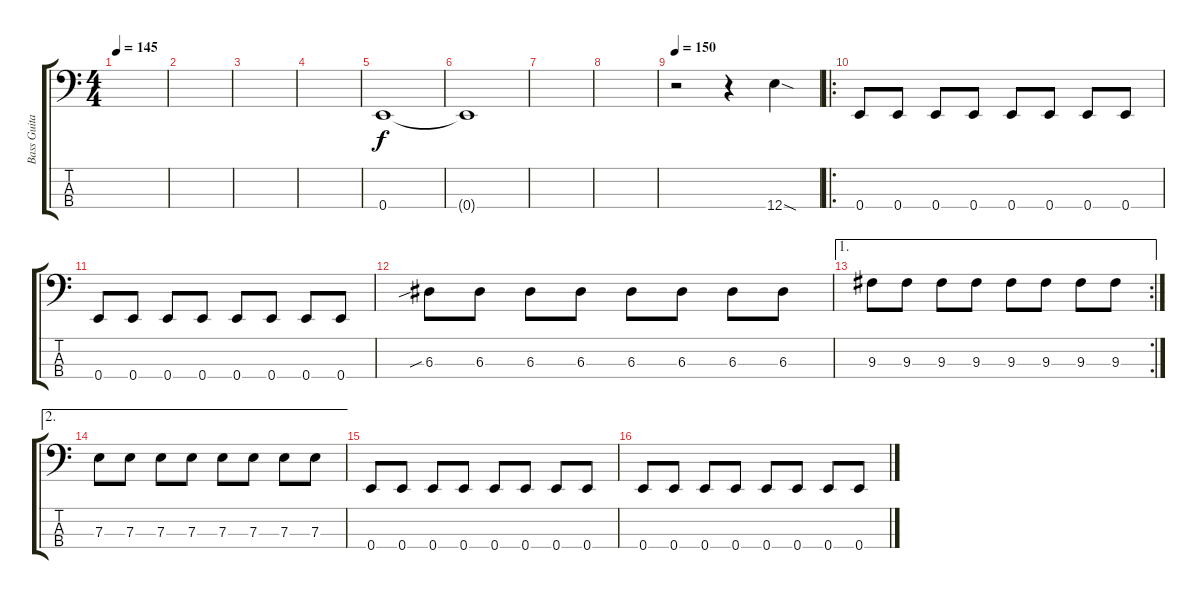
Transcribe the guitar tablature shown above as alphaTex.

\track ("Bass Guitar" "Bass Guita") {instrument electricbassfinger}
\staff {score tabs}
\tuning (G2 D2 A1 E1) {hide}
\ts (4 4)
\tempo 145
\clef f4
\ks c
|
|
|
|
0.4.1 |
0.4{t}.1 |
|
|
\tempo 150
r.2 r.4 12.4{sod}.4{volume 8} |
\ro
0.4.8{volume 15} 0.4.8 0.4.8 0.4.8 0.4.8 0.4.8 0.4.8 0.4.8 |
0.4.8 0.4.8 0.4.8 0.4.8 0.4.8 0.4.8 0.4.8 0.4.8 |
6.3{sib}.8 6.3.8 6.3.8 6.3.8 6.3.8 6.3.8 6.3.8 6.3.8 |
\ae 1
\rc 2
9.3.8 9.3.8 9.3.8 9.3.8 9.3.8 9.3.8 9.3.8 9.3.8 |
\ae 2
7.3.8 7.3.8 7.3.8 7.3.8 7.3.8 7.3.8 7.3.8 7.3.8 |
0.4.8 0.4.8 0.4.8 0.4.8 0.4.8 0.4.8 0.4.8 0.4.8 |
0.4.8 0.4.8 0.4.8 0.4.8 0.4.8 0.4.8 0.4.8 0.4.8
